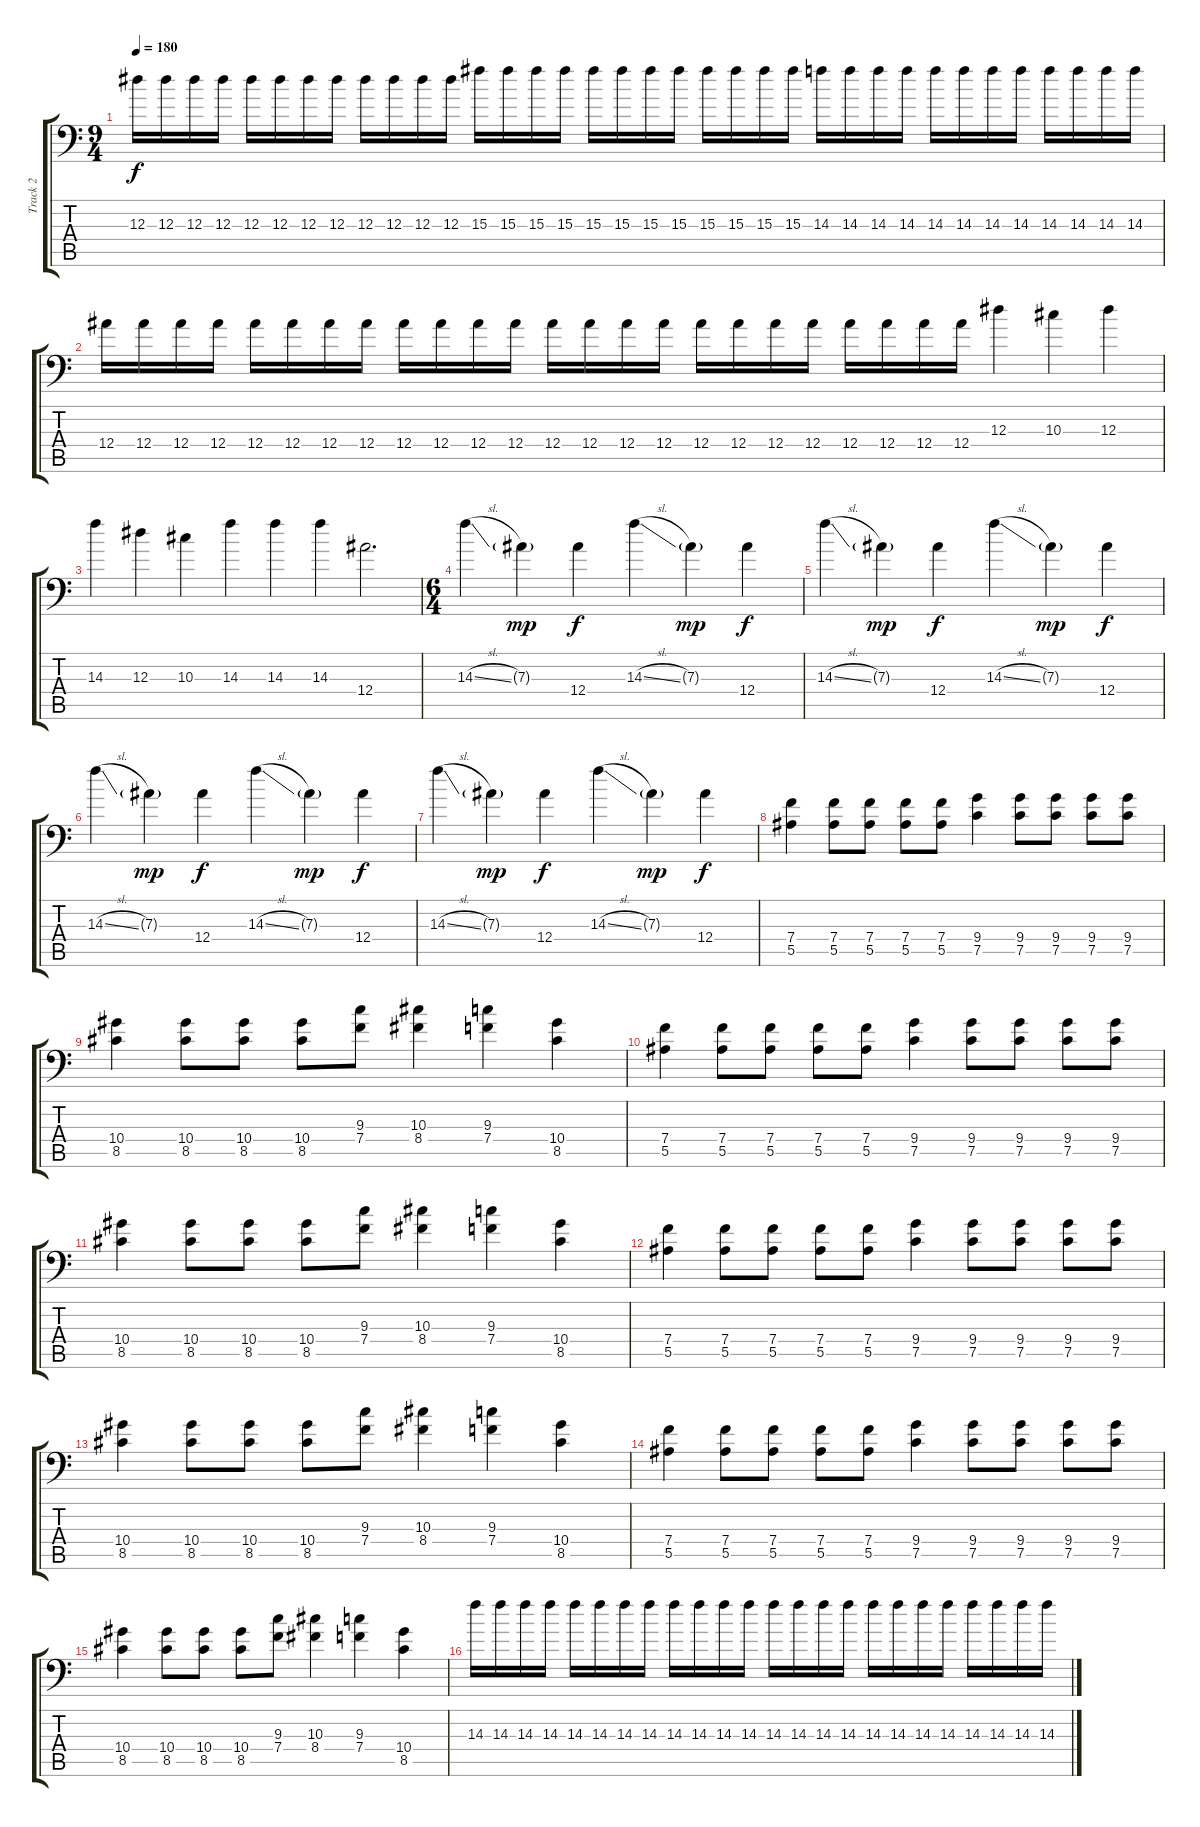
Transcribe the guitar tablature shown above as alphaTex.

\track ("Track 2" "Track 2") {instrument distortionguitar}
\staff {score tabs}
\tuning (C4 G3 Eb3 Bb2 F2 Bb1) {hide}
\ts (9 4)
\tempo 180
\clef f4
\ks c
12.3.16{dy f} 12.3.16 12.3.16 12.3.16 12.3.16 12.3.16 12.3.16 12.3.16 12.3.16 12.3.16 12.3.16 12.3.16 15.3.16 15.3.16 15.3.16 15.3.16 15.3.16 15.3.16 15.3.16 15.3.16 15.3.16 15.3.16 15.3.16 15.3.16 14.3.16 14.3.16 14.3.16 14.3.16 14.3.16 14.3.16 14.3.16 14.3.16 14.3.16 14.3.16 14.3.16 14.3.16 |
12.4.16 12.4.16 12.4.16 12.4.16 12.4.16 12.4.16 12.4.16 12.4.16 12.4.16 12.4.16 12.4.16 12.4.16 12.4.16 12.4.16 12.4.16 12.4.16 12.4.16 12.4.16 12.4.16 12.4.16 12.4.16 12.4.16 12.4.16 12.4.16 12.3.4 10.3.4 12.3.4 |
14.3.4 12.3.4 10.3.4 14.3.4 14.3.4 14.3.4 12.4.2{d} |
\ts (6 4)
14.3{sl}.4 7.3{g}.4{dy mp} 12.4.4{dy f} 14.3{sl}.4 7.3{g}.4{dy mp} 12.4.4{dy f} |
14.3{sl}.4 7.3{g}.4{dy mp} 12.4.4{dy f} 14.3{sl}.4 7.3{g}.4{dy mp} 12.4.4{dy f} |
14.3{sl}.4 7.3{g}.4{dy mp} 12.4.4{dy f} 14.3{sl}.4 7.3{g}.4{dy mp} 12.4.4{dy f} |
14.3{sl}.4 7.3{g}.4{dy mp} 12.4.4{dy f} 14.3{sl}.4 7.3{g}.4{dy mp} 12.4.4{dy f} |
(7.4 5.5).4 (7.4 5.5).8 (7.4 5.5).8 (7.4 5.5).8 (7.4 5.5).8 (9.4 7.5).4 (9.4 7.5).8 (9.4 7.5).8 (9.4 7.5).8 (9.4 7.5).8 |
(10.4 8.5).4 (10.4 8.5).8 (10.4 8.5).8 (10.4 8.5).8 (9.3 7.4).8 (10.3 8.4).4 (9.3 7.4).4 (10.4 8.5).4 |
(7.4 5.5).4 (7.4 5.5).8 (7.4 5.5).8 (7.4 5.5).8 (7.4 5.5).8 (9.4 7.5).4 (9.4 7.5).8 (9.4 7.5).8 (9.4 7.5).8 (9.4 7.5).8 |
(10.4 8.5).4 (10.4 8.5).8 (10.4 8.5).8 (10.4 8.5).8 (9.3 7.4).8 (10.3 8.4).4 (9.3 7.4).4 (10.4 8.5).4 |
(7.4 5.5).4 (7.4 5.5).8 (7.4 5.5).8 (7.4 5.5).8 (7.4 5.5).8 (9.4 7.5).4 (9.4 7.5).8 (9.4 7.5).8 (9.4 7.5).8 (9.4 7.5).8 |
(10.4 8.5).4 (10.4 8.5).8 (10.4 8.5).8 (10.4 8.5).8 (9.3 7.4).8 (10.3 8.4).4 (9.3 7.4).4 (10.4 8.5).4 |
(7.4 5.5).4 (7.4 5.5).8 (7.4 5.5).8 (7.4 5.5).8 (7.4 5.5).8 (9.4 7.5).4 (9.4 7.5).8 (9.4 7.5).8 (9.4 7.5).8 (9.4 7.5).8 |
(10.4 8.5).4 (10.4 8.5).8 (10.4 8.5).8 (10.4 8.5).8 (9.3 7.4).8 (10.3 8.4).4 (9.3 7.4).4 (10.4 8.5).4 |
14.3.16 14.3.16 14.3.16 14.3.16 14.3.16 14.3.16 14.3.16 14.3.16 14.3.16 14.3.16 14.3.16 14.3.16 14.3.16 14.3.16 14.3.16 14.3.16 14.3.16 14.3.16 14.3.16 14.3.16 14.3.16 14.3.16 14.3.16 14.3.16
